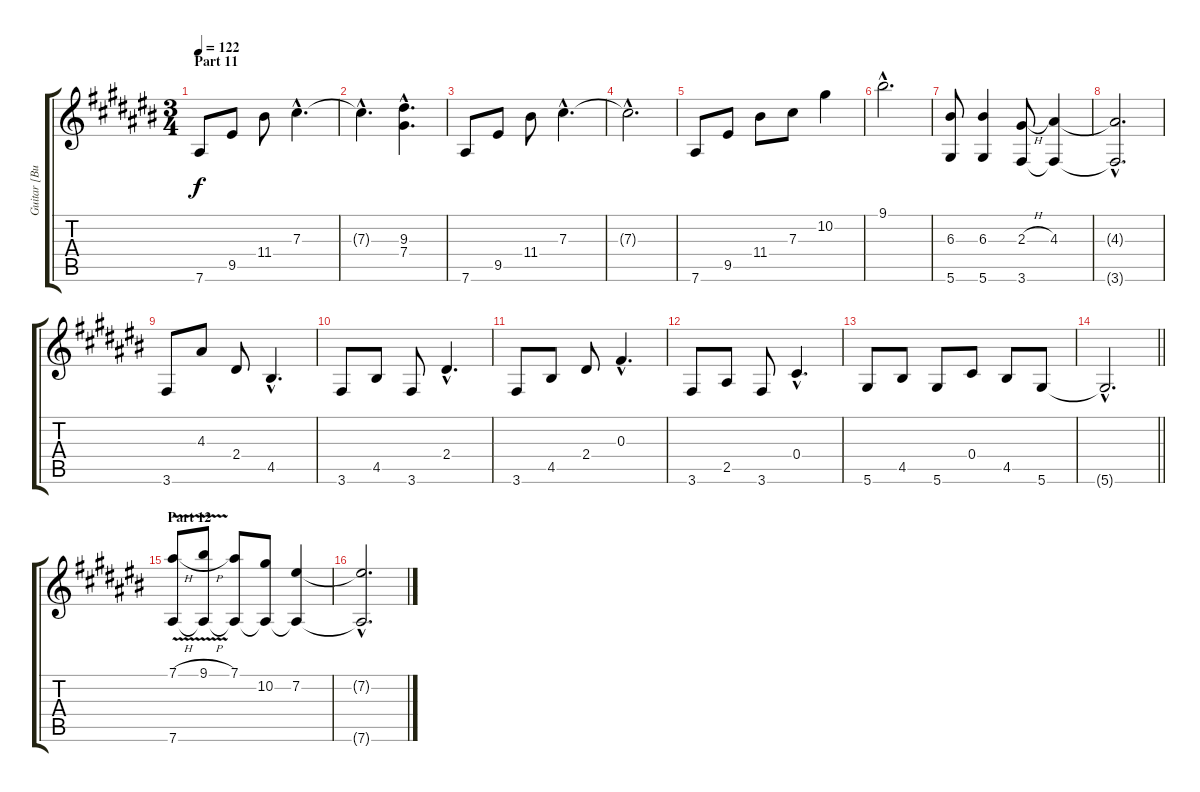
\track ("Guitar [Buckethead]" "Guitar [Bu") {instrument electricguitarmuted}
\staff {score tabs}
\tuning (Eb4 Bb3 Gb3 Db3 Ab2 Eb2) {hide}
\ts (3 4)
\section ("" "Part 11")
\tempo 122
\clef g2
\ks c#
7.6.8{dy f} 9.5.8 11.4.8 7.3{hac}.4{d} |
7.3{hac t}.4{d} (9.3{hac} 7.4{hac}).4{d} |
7.6.8 9.5.8 11.4.8 7.3{hac}.4{d} |
7.3{hac t}.2{d} |
7.6.8 9.5.8 11.4.8 7.3.8 10.2.4 |
9.1{hac}.2{d} |
(6.3 5.6).8 (6.3 5.6).4 (2.3{h} 3.6).8 (4.3 3.6{t}).4 |
(4.3{hac t} 3.6{hac t}).2{d} |
3.6.8 4.3.8 2.4.8 4.5{hac}.4{d} |
3.6.8 4.5.8 3.6.8 2.4{hac}.4{d} |
3.6.8 4.5.8 2.4.8 0.3{hac}.4{d} |
3.6.8 2.5.8 3.6.8 0.4{hac}.4{d} |
5.6.8 4.5.8 5.6.8 0.4.8 4.5.8 5.6.8 |
\barLineRight lightlight
5.6{hac t}.2{d} |
\section ("" "Part 12")
(7.1{h} 7.6{v}).8 (9.1{h} 7.6{t}).8 (7.1 7.6{t}).8 (10.2 7.6{t}).8 (7.2 7.6{t}).4 |
(7.2{hac t} 7.6{hac t}).2{d}
